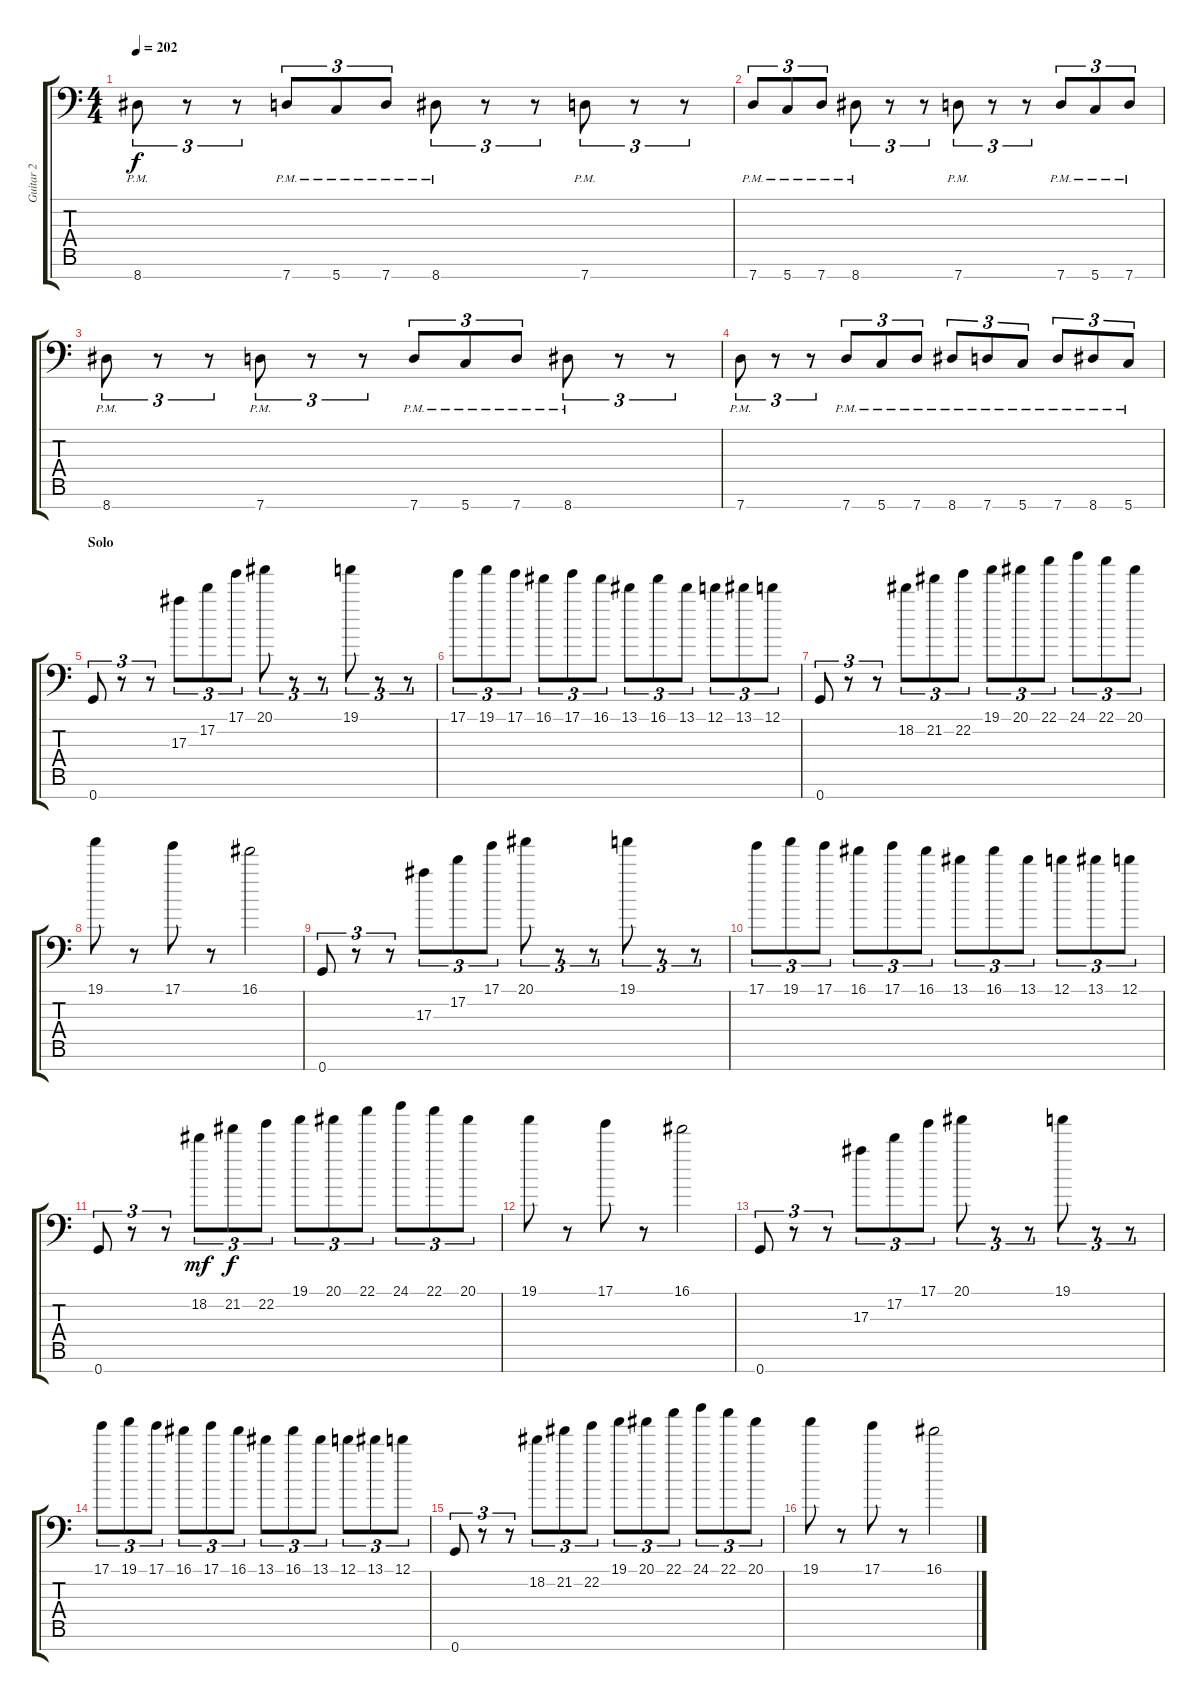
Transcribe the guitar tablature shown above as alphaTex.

\track ("Guitar 2" "Guitar 2") {instrument distortionguitar}
\staff {score tabs}
\tuning (D4 A3 F3 C3 G2 D2 G1) {hide}
\ts (4 4)
\tempo 202
\clef f4
\ks c
8.7{pm}.8{tu (3 2) dy f} r.8{tu (3 2)} r.8{tu (3 2)} 7.7{pm}.8{tu (3 2)} 5.7{pm}.8{tu (3 2)} 7.7{pm}.8{tu (3 2)} 8.7{pm}.8{tu (3 2)} r.8{tu (3 2)} r.8{tu (3 2)} 7.7{pm}.8{tu (3 2)} r.8{tu (3 2)} r.8{tu (3 2)} |
7.7{pm}.8{tu (3 2)} 5.7{pm}.8{tu (3 2)} 7.7{pm}.8{tu (3 2)} 8.7{pm}.8{tu (3 2)} r.8{tu (3 2)} r.8{tu (3 2)} 7.7{pm}.8{tu (3 2)} r.8{tu (3 2)} r.8{tu (3 2)} 7.7{pm}.8{tu (3 2)} 5.7{pm}.8{tu (3 2)} 7.7{pm}.8{tu (3 2)} |
8.7{pm}.8{tu (3 2)} r.8{tu (3 2)} r.8{tu (3 2)} 7.7{pm}.8{tu (3 2)} r.8{tu (3 2)} r.8{tu (3 2)} 7.7{pm}.8{tu (3 2)} 5.7{pm}.8{tu (3 2)} 7.7{pm}.8{tu (3 2)} 8.7{pm}.8{tu (3 2)} r.8{tu (3 2)} r.8{tu (3 2)} |
7.7{pm}.8{tu (3 2)} r.8{tu (3 2)} r.8{tu (3 2)} 7.7{pm}.8{tu (3 2)} 5.7{pm}.8{tu (3 2)} 7.7{pm}.8{tu (3 2)} 8.7{pm}.8{tu (3 2)} 7.7{pm}.8{tu (3 2)} 5.7{pm}.8{tu (3 2)} 7.7{pm}.8{tu (3 2)} 8.7{pm}.8{tu (3 2)} 5.7{pm}.8{tu (3 2)} |
\section ("" "Solo")
0.7.8{tu (3 2)} r.8{tu (3 2)} r.8{tu (3 2)} 17.3.8{tu (3 2)} 17.2.8{tu (3 2)} 17.1.8{tu (3 2)} 20.1.8{tu (3 2)} r.8{tu (3 2)} r.8{tu (3 2)} 19.1.8{tu (3 2)} r.8{tu (3 2)} r.8{tu (3 2)} |
17.1.8{tu (3 2)} 19.1.8{tu (3 2)} 17.1.8{tu (3 2)} 16.1.8{tu (3 2)} 17.1.8{tu (3 2)} 16.1.8{tu (3 2)} 13.1.8{tu (3 2)} 16.1.8{tu (3 2)} 13.1.8{tu (3 2)} 12.1.8{tu (3 2)} 13.1.8{tu (3 2)} 12.1.8{tu (3 2)} |
0.7.8{tu (3 2)} r.8{tu (3 2)} r.8{tu (3 2)} 18.2.8{tu (3 2)} 21.2.8{tu (3 2)} 22.2.8{tu (3 2)} 19.1.8{tu (3 2)} 20.1.8{tu (3 2)} 22.1.8{tu (3 2)} 24.1.8{tu (3 2)} 22.1.8{tu (3 2)} 20.1.8{tu (3 2)} |
19.1.8 r.8 17.1.8 r.8 16.1.2 |
0.7.8{tu (3 2)} r.8{tu (3 2)} r.8{tu (3 2)} 17.3.8{tu (3 2)} 17.2.8{tu (3 2)} 17.1.8{tu (3 2)} 20.1.8{tu (3 2)} r.8{tu (3 2)} r.8{tu (3 2)} 19.1.8{tu (3 2)} r.8{tu (3 2)} r.8{tu (3 2)} |
17.1.8{tu (3 2)} 19.1.8{tu (3 2)} 17.1.8{tu (3 2)} 16.1.8{tu (3 2)} 17.1.8{tu (3 2)} 16.1.8{tu (3 2)} 13.1.8{tu (3 2)} 16.1.8{tu (3 2)} 13.1.8{tu (3 2)} 12.1.8{tu (3 2)} 13.1.8{tu (3 2)} 12.1.8{tu (3 2)} |
0.7.8{tu (3 2)} r.8{tu (3 2)} r.8{tu (3 2)} 18.2.8{tu (3 2) dy mf} 21.2.8{tu (3 2) dy f} 22.2.8{tu (3 2)} 19.1.8{tu (3 2)} 20.1.8{tu (3 2)} 22.1.8{tu (3 2)} 24.1.8{tu (3 2)} 22.1.8{tu (3 2)} 20.1.8{tu (3 2)} |
19.1.8 r.8 17.1.8 r.8 16.1.2 |
0.7.8{tu (3 2)} r.8{tu (3 2)} r.8{tu (3 2)} 17.3.8{tu (3 2)} 17.2.8{tu (3 2)} 17.1.8{tu (3 2)} 20.1.8{tu (3 2)} r.8{tu (3 2)} r.8{tu (3 2)} 19.1.8{tu (3 2)} r.8{tu (3 2)} r.8{tu (3 2)} |
17.1.8{tu (3 2)} 19.1.8{tu (3 2)} 17.1.8{tu (3 2)} 16.1.8{tu (3 2)} 17.1.8{tu (3 2)} 16.1.8{tu (3 2)} 13.1.8{tu (3 2)} 16.1.8{tu (3 2)} 13.1.8{tu (3 2)} 12.1.8{tu (3 2)} 13.1.8{tu (3 2)} 12.1.8{tu (3 2)} |
0.7.8{tu (3 2)} r.8{tu (3 2)} r.8{tu (3 2)} 18.2.8{tu (3 2)} 21.2.8{tu (3 2)} 22.2.8{tu (3 2)} 19.1.8{tu (3 2)} 20.1.8{tu (3 2)} 22.1.8{tu (3 2)} 24.1.8{tu (3 2)} 22.1.8{tu (3 2)} 20.1.8{tu (3 2)} |
19.1.8 r.8 17.1.8 r.8 16.1.2
